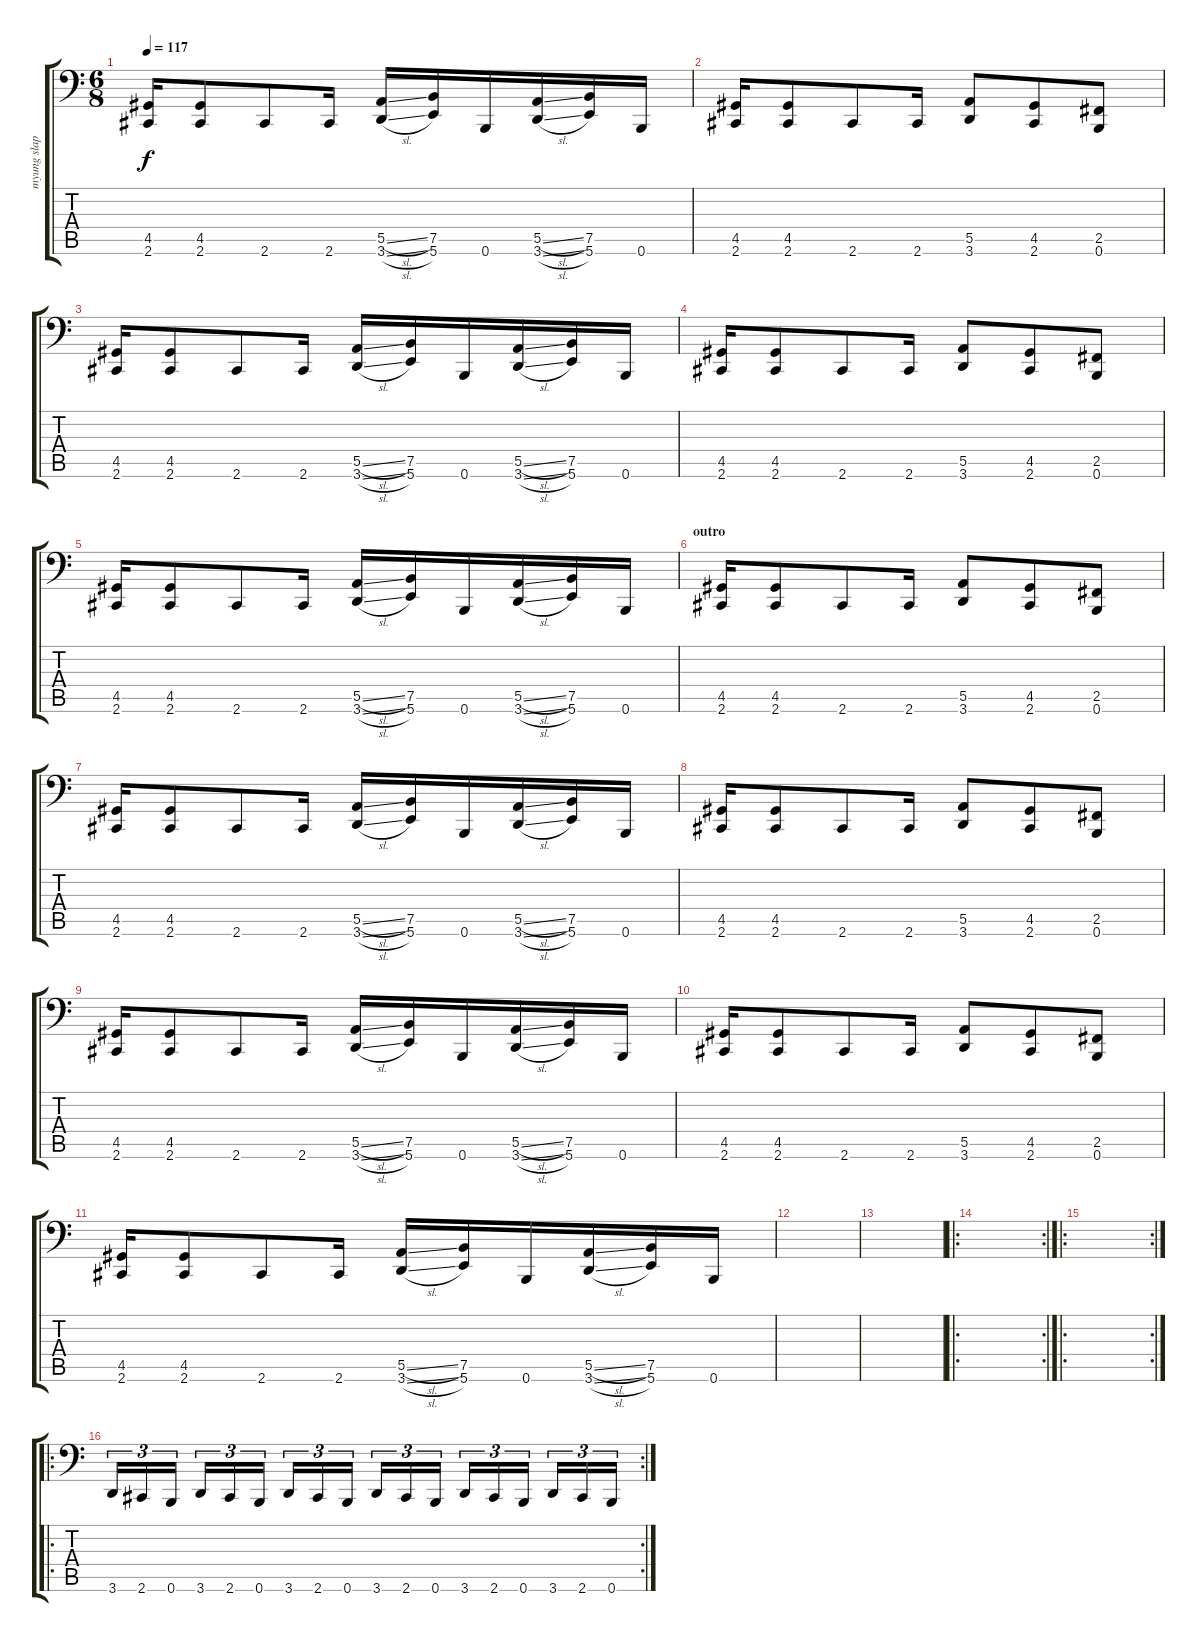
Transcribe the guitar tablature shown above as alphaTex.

\track ("myung slap 6str." "myung slap") {instrument slapbass2}
\staff {score tabs}
\tuning (C3 G2 D2 A1 E1 B0) {hide}
\ts (6 8)
\tempo 117
\clef f4
\ks c
(4.5 2.6).16{dy f} (4.5 2.6).8 2.6.8 2.6.16 (5.5{sl} 3.6{sl}).16 (7.5 5.6).16 0.6.16 (5.5{sl} 3.6{sl}).16 (7.5 5.6).16 0.6.16 |
(4.5 2.6).16 (4.5 2.6).8 2.6.8 2.6.16 (5.5 3.6).8 (4.5 2.6).8 (2.5 0.6).8 |
(4.5 2.6).16 (4.5 2.6).8 2.6.8 2.6.16 (5.5{sl} 3.6{sl}).16 (7.5 5.6).16 0.6.16 (5.5{sl} 3.6{sl}).16 (7.5 5.6).16 0.6.16 |
(4.5 2.6).16 (4.5 2.6).8 2.6.8 2.6.16 (5.5 3.6).8 (4.5 2.6).8 (2.5 0.6).8 |
(4.5 2.6).16 (4.5 2.6).8 2.6.8 2.6.16 (5.5{sl} 3.6{sl}).16 (7.5 5.6).16 0.6.16 (5.5{sl} 3.6{sl}).16 (7.5 5.6).16 0.6.16 |
\section ("" "outro")
(4.5 2.6).16 (4.5 2.6).8 2.6.8 2.6.16 (5.5 3.6).8 (4.5 2.6).8 (2.5 0.6).8 |
(4.5 2.6).16 (4.5 2.6).8 2.6.8 2.6.16 (5.5{sl} 3.6{sl}).16 (7.5 5.6).16 0.6.16 (5.5{sl} 3.6{sl}).16 (7.5 5.6).16 0.6.16 |
(4.5 2.6).16 (4.5 2.6).8 2.6.8 2.6.16 (5.5 3.6).8 (4.5 2.6).8 (2.5 0.6).8 |
(4.5 2.6).16 (4.5 2.6).8 2.6.8 2.6.16 (5.5{sl} 3.6{sl}).16 (7.5 5.6).16 0.6.16 (5.5{sl} 3.6{sl}).16 (7.5 5.6).16 0.6.16 |
(4.5 2.6).16 (4.5 2.6).8 2.6.8 2.6.16 (5.5 3.6).8 (4.5 2.6).8 (2.5 0.6).8 |
(4.5 2.6).16 (4.5 2.6).8 2.6.8 2.6.16 (5.5{sl} 3.6{sl}).16 (7.5 5.6).16 0.6.16 (5.5{sl} 3.6{sl}).16 (7.5 5.6).16 0.6.16 |
|
|
\ro
\rc 2
|
\ro
\rc 2
|
\ro
\rc 2
3.6.16{tu (3 2)} 2.6.16{tu (3 2)} 0.6.16{tu (3 2)} 3.6.16{tu (3 2)} 2.6.16{tu (3 2)} 0.6.16{tu (3 2)} 3.6.16{tu (3 2)} 2.6.16{tu (3 2)} 0.6.16{tu (3 2)} 3.6.16{tu (3 2)} 2.6.16{tu (3 2)} 0.6.16{tu (3 2)} 3.6.16{tu (3 2)} 2.6.16{tu (3 2)} 0.6.16{tu (3 2)} 3.6.16{tu (3 2)} 2.6.16{tu (3 2)} 0.6.16{tu (3 2)}
